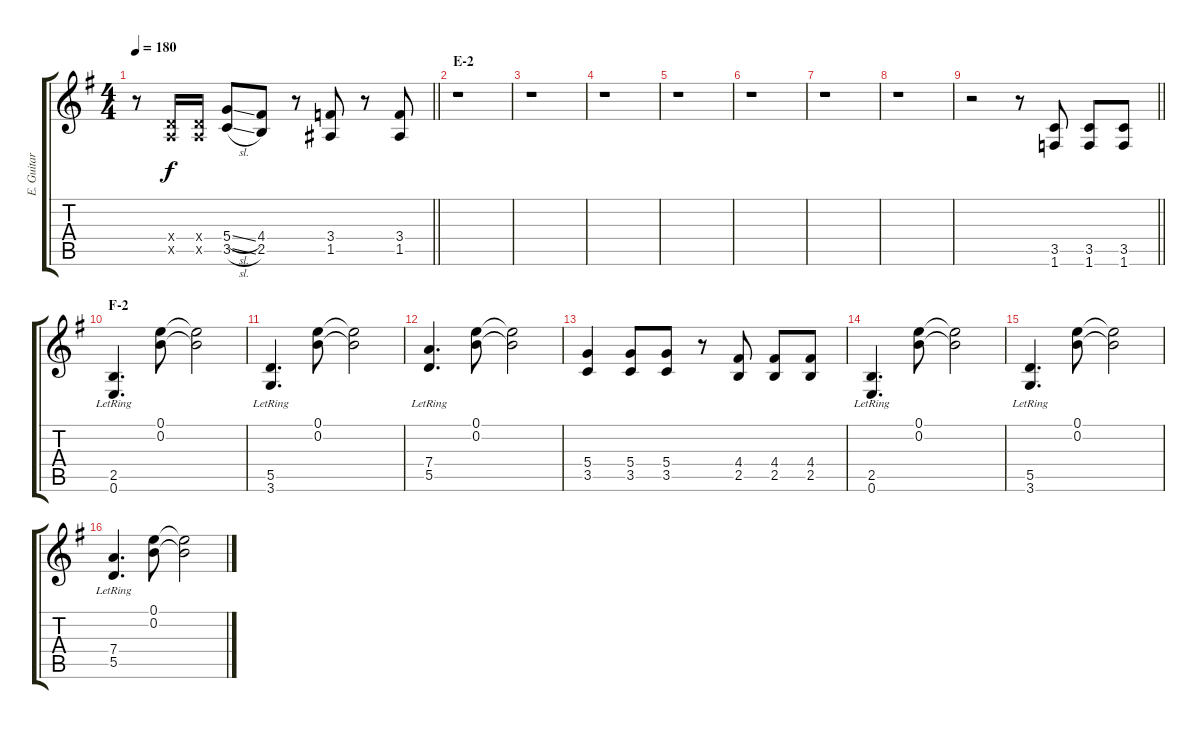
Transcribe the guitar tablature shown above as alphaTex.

\track ("E. Guitar II" "E. Guitar ") {instrument overdrivenguitar}
\staff {score tabs}
\tuning (E4 B3 G3 D3 A2 E2) {hide}
\ts (4 4)
\tempo 180
\clef g2
\barLineRight lightlight
\ks g
r.8{dy f} (0.4{x} 0.5{x}).16 (0.4{x} 0.5{x}).16 (5.4{sl} 3.5{sl}).8 (4.4 2.5).8 r.8 (3.4 1.5).8 r.8 (3.4 1.5).8 |
\section ("" "E-2")
r.1 |
r.1 |
r.1 |
r.1 |
r.1 |
r.1 |
r.1 |
\barLineRight lightlight
r.2 r.8 (3.5 1.6).8 (3.5 1.6).8 (3.5 1.6).8 |
\section ("" "F-2")
(2.5{lr} 0.6{lr}).4{d} (0.1 0.2).8 (0.1{t} 0.2{t}).2 |
(5.5{lr} 3.6{lr}).4{d} (0.1 0.2).8 (0.1{t} 0.2{t}).2 |
(7.4{lr} 5.5{lr}).4{d} (0.1 0.2).8 (0.1{t} 0.2{t}).2 |
(5.4 3.5).4 (5.4 3.5).8 (5.4 3.5).8 r.8 (4.4 2.5).8 (4.4 2.5).8 (4.4 2.5).8 |
(2.5{lr} 0.6{lr}).4{d} (0.1 0.2).8 (0.1{t} 0.2{t}).2 |
(5.5{lr} 3.6{lr}).4{d} (0.1 0.2).8 (0.1{t} 0.2{t}).2 |
(7.4{lr} 5.5{lr}).4{d} (0.1 0.2).8 (0.1{t} 0.2{t}).2
